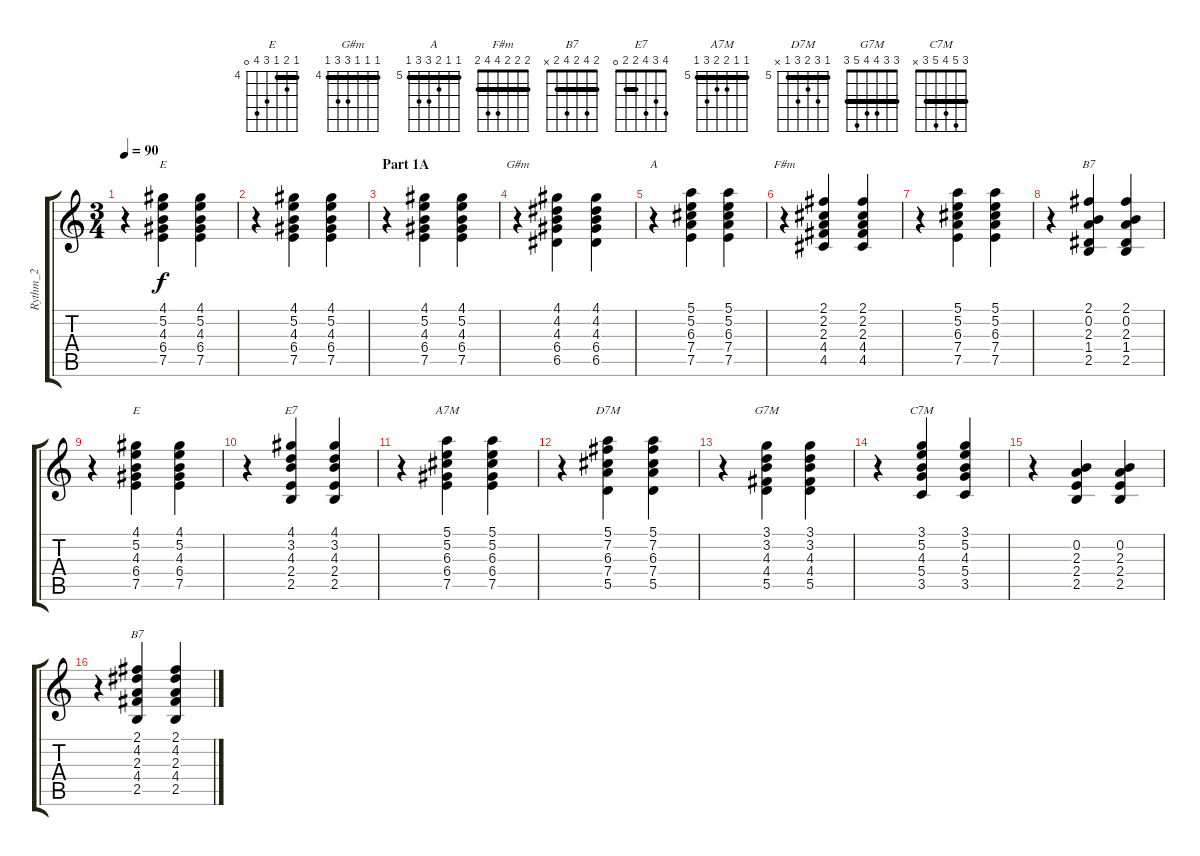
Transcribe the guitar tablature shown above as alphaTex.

\track ("Rythm_2" "Rythm_2") {instrument acousticguitarnylon}
\staff {score tabs}
\tuning (E4 B3 G3 D3 A2 E2) {hide}
\chord ("E" 4 5 4 6 7 x) {firstfret 4 barre 4}
\chord ("G#m" 4 4 4 6 6 4) {firstfret 4 barre 4}
\chord ("A" 5 5 6 7 7 5) {firstfret 5 barre 5}
\chord ("F#m" 2 2 2 4 4 2) {barre 2}
\chord ("B7" 2 0 2 1 2 x)
\chord ("E" 4 5 4 6 7 0) {firstfret 4 barre 4}
\chord ("E7" 4 3 4 2 2 0) {barre 2}
\chord ("A7M" 5 5 6 6 7 5) {firstfret 5 barre 5}
\chord ("D7M" 5 7 6 7 5 x) {firstfret 5 barre 5}
\chord ("G7M" 3 3 4 4 5 3) {barre 3}
\chord ("C7M" 3 5 4 5 3 x) {barre 3}
\chord ("B7" 2 4 2 4 2 x) {barre 2}
\ts (3 4)
\tempo 90
\clef g2
\ks c
r.4{dy f instrument acousticguitarnylon} (4.1 5.2 4.3 6.4 7.5).4{ch "E"} (4.1 5.2 4.3 6.4 7.5).4 |
r.4 (4.1 5.2 4.3 6.4 7.5).4 (4.1 5.2 4.3 6.4 7.5).4 |
\section ("" "Part 1A")
r.4 (4.1 5.2 4.3 6.4 7.5).4 (4.1 5.2 4.3 6.4 7.5).4 |
r.4{ch "G#m"} (4.1 4.2 4.3 6.4 6.5).4 (4.1 4.2 4.3 6.4 6.5).4 |
r.4{ch "A"} (5.1 5.2 6.3 7.4 7.5).4 (5.1 5.2 6.3 7.4 7.5).4 |
r.4{ch "F#m"} (2.1 2.2 2.3 4.4 4.5).4 (2.1 2.2 2.3 4.4 4.5).4 |
r.4 (5.1 5.2 6.3 7.4 7.5).4 (5.1 5.2 6.3 7.4 7.5).4 |
r.4 (2.1 0.2 2.3 1.4 2.5).4{ch "B7"} (2.1 0.2 2.3 1.4 2.5).4 |
r.4 (4.1 5.2 4.3 6.4 7.5).4{ch "E"} (4.1 5.2 4.3 6.4 7.5).4 |
r.4 (4.1 3.2 4.3 2.4 2.5).4{ch "E7"} (4.1 3.2 4.3 2.4 2.5).4 |
r.4 (5.1 5.2 6.3 6.4 7.5).4{ch "A7M"} (5.1 5.2 6.3 6.4 7.5).4 |
r.4 (5.1 7.2 6.3 7.4 5.5).4{ch "D7M"} (5.1 7.2 6.3 7.4 5.5).4 |
r.4 (3.1 3.2 4.3 4.4 5.5).4{ch "G7M"} (3.1 3.2 4.3 4.4 5.5).4 |
r.4 (3.1 5.2 4.3 5.4 3.5).4{ch "C7M"} (3.1 5.2 4.3 5.4 3.5).4 |
r.4 (0.2 2.3 2.4 2.5).4 (0.2 2.3 2.4 2.5).4 |
r.4 (2.1 4.2 2.3 4.4 2.5).4{ch "B7"} (2.1 4.2 2.3 4.4 2.5).4
